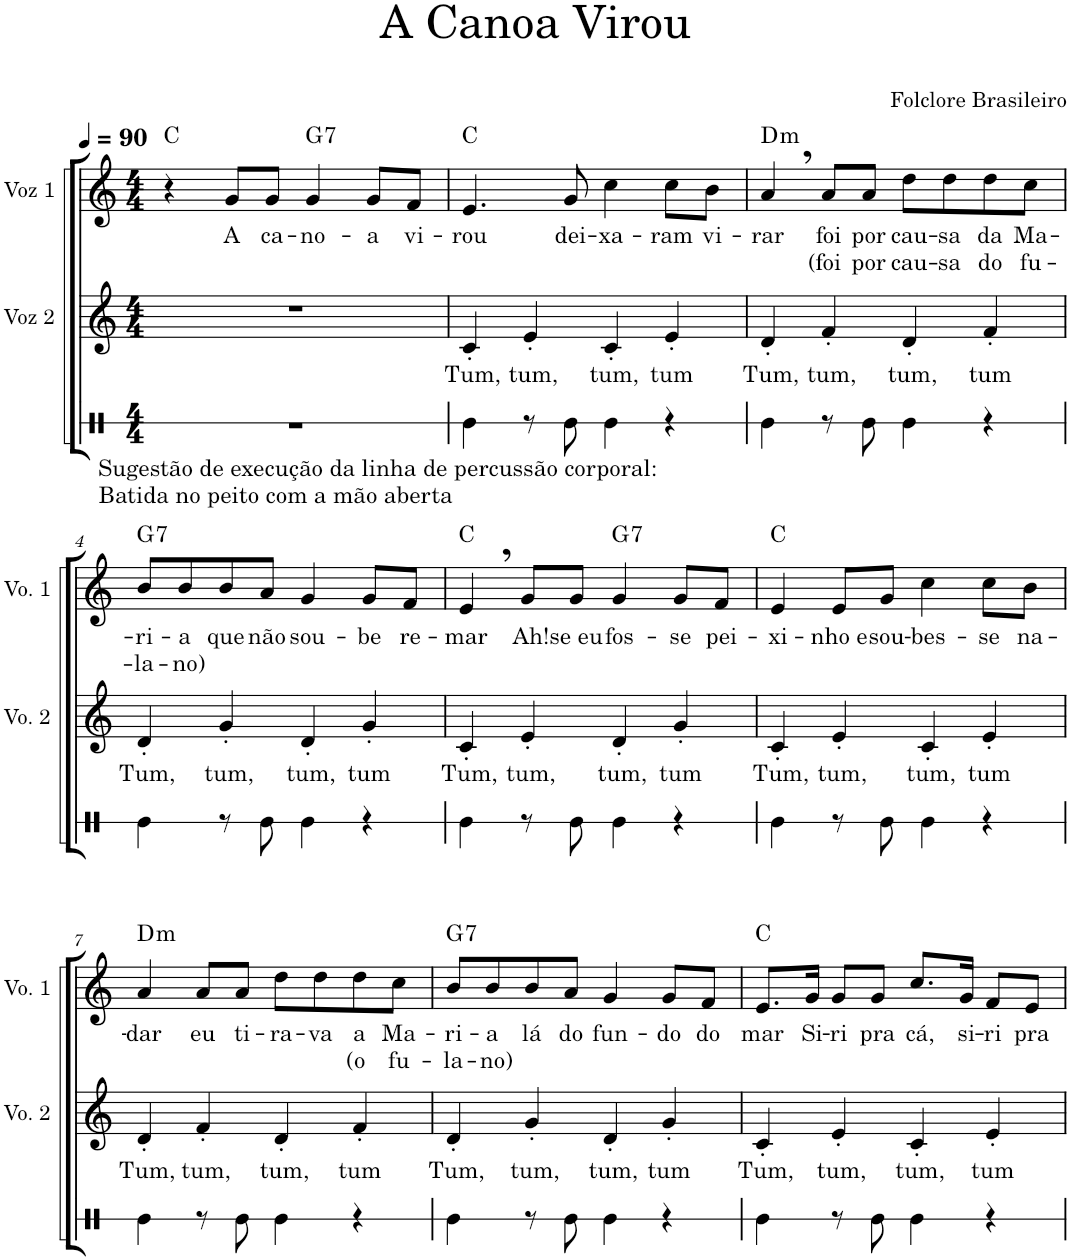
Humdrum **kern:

**kern	**kern	**text	**kern	**text	**text	**harte
*part3	*part2	*part2	*part1	*part1	*part1	*part1
*staff3	*staff2	*staff2	*staff1	*staff1	*staff1	*
*I"Voz 3	*I"Voz 2	*	*I"Voz 1	*	*	*
*	*I'Vo. 2	*	*I'Vo. 1	*	*	*
*stria1	*	*	*	*	*	*
*clefX	*clefG2	*	*clefG2	*	*	*
*k[]	*k[]	*	*k[]	*	*	*
*M4/4	*M4/4	*	*M4/4	*	*	*
*MM90	*MM90	*	*MM90	*	*	*
=1	=1	=1	=1	=1	=1	=1
!LO:TX:b:t=Sugestão de execução da linha de percussão corporal&colon;	!	!	!	!	!	!
!LO:TX:b:t=Batida no peito com a mão aberta	!	!	!	!	!	!
1r	1r	.	4r	.	.	C:maj
!	!	!	!	!LO:LY:b	!	!
.	.	.	8g/L	A	.	.
!	!	!	!	!LO:LY:b	!	!
.	.	.	8g/J	ca-	.	.
!	!	!	!	!LO:LY:b	!	!LO:H:kt=7
.	.	.	4g/	-no-	.	G:7
!	!	!	!	!LO:LY:b	!	!
.	.	.	8g/L	-a	.	.
!	!	!	!	!LO:LY:b	!	!
.	.	.	8f/J	vi-	.	.
=2	=2	=2	=2	=2	=2	=2
!	!	!LO:LY:b	!	!LO:LY:b	!	!
4Re\	4c'/	Tum,	4.e/	-rou	.	C:maj
!	!	!LO:LY:b	!	!	!	!
8r	4e'/	tum,	.	.	.	.
!	!	!	!	!LO:LY:b	!	!
8Re\	.	.	8g/	dei-	.	.
!	!	!LO:LY:b	!	!LO:LY:b	!	!
4Re\	4c'/	tum,	4cc\	-xa-	.	.
!	!	!LO:LY:b	!	!LO:LY:b	!	!
4r	4e'/	tum	8cc\L	-ram	.	.
!	!	!	!	!LO:LY:b	!	!
.	.	.	8b\J	vi-	.	.
=3	=3	=3	=3	=3	=3	=3
!	!	!LO:LY:b	!	!LO:LY:b	!	!LO:H:kt=m
4Re\	4d'/	Tum,	4a,/	-rar	.	D:min
!	!	!LO:LY:b	!	!LO:LY:b	!LO:LY:b	!
8r	4f'/	tum,	8a/L	foi	(foi	.
!	!	!	!	!LO:LY:b	!LO:LY:b	!
8Re\	.	.	8a/J	por	por	.
!	!	!LO:LY:b	!	!LO:LY:b	!LO:LY:b	!
4Re\	4d'/	tum,	8dd\L	cau-	cau-	.
!	!	!	!	!LO:LY:b	!LO:LY:b	!
.	.	.	8dd\	-sa	-sa	.
!	!	!LO:LY:b	!	!LO:LY:b	!LO:LY:b	!
4r	4f'/	tum	8dd\	da	do	.
!	!	!	!	!LO:LY:b	!LO:LY:b	!
.	.	.	8cc\J	Ma-	fu-	.
!!LO:LB:g=z
=4	=4	=4	=4	=4	=4	=4
!	!	!LO:LY:b	!	!LO:LY:b	!LO:LY:b	!LO:H:kt=7
4Re\	4d'/	Tum,	8b/L	-ri-	-la-	G:7
!	!	!	!	!LO:LY:b	!LO:LY:b	!
.	.	.	8b/	-a	-no)	.
!	!	!LO:LY:b	!	!LO:LY:b	!	!
8r	4g'/	tum,	8b/	que	.	.
!	!	!	!	!LO:LY:b	!	!
8Re\	.	.	8a/J	não	.	.
!	!	!LO:LY:b	!	!LO:LY:b	!	!
4Re\	4d'/	tum,	4g/	sou-	.	.
!	!	!LO:LY:b	!	!LO:LY:b	!	!
4r	4g'/	tum	8g/L	-be	.	.
!	!	!	!	!LO:LY:b	!	!
.	.	.	8f/J	re-	.	.
=5	=5	=5	=5	=5	=5	=5
!	!	!LO:LY:b	!	!LO:LY:b	!	!
4Re\	4c'/	Tum,	4e,/	-mar	.	C:maj
!	!	!LO:LY:b	!	!LO:LY:b	!	!
8r	4e'/	tum,	8g/L	Ah!	.	.
!	!	!	!	!LO:LY:b	!	!
8Re\	.	.	8g/J	se eu	.	.
!	!	!LO:LY:b	!	!LO:LY:b	!	!LO:H:kt=7
4Re\	4d'/	tum,	4g/	fos-	.	G:7
!	!	!LO:LY:b	!	!LO:LY:b	!	!
4r	4g'/	tum	8g/L	-se	.	.
!	!	!	!	!LO:LY:b	!	!
.	.	.	8f/J	pei-	.	.
=6	=6	=6	=6	=6	=6	=6
!	!	!LO:LY:b	!	!LO:LY:b	!	!
4Re\	4c'/	Tum,	4e/	-xi-	.	C:maj
!	!	!LO:LY:b	!	!LO:LY:b	!	!
8r	4e'/	tum,	8e/L	-nho e	.	.
!	!	!	!	!LO:LY:b	!	!
8Re\	.	.	8g/J	sou-	.	.
!	!	!LO:LY:b	!	!LO:LY:b	!	!
4Re\	4c'/	tum,	4cc\	-bes-	.	.
!	!	!LO:LY:b	!	!LO:LY:b	!	!
4r	4e'/	tum	8cc\L	-se	.	.
!	!	!	!	!LO:LY:b	!	!
.	.	.	8b\J	na-	.	.
!!LO:LB:g=z
=7	=7	=7	=7	=7	=7	=7
!	!	!LO:LY:b	!	!LO:LY:b	!	!LO:H:kt=m
4Re\	4d'/	Tum,	4a/	-dar	.	D:min
!	!	!LO:LY:b	!	!LO:LY:b	!	!
8r	4f'/	tum,	8a/L	eu	.	.
!	!	!	!	!LO:LY:b	!	!
8Re\	.	.	8a/J	ti-	.	.
!	!	!LO:LY:b	!	!LO:LY:b	!	!
4Re\	4d'/	tum,	8dd\L	-ra-	.	.
!	!	!	!	!LO:LY:b	!	!
.	.	.	8dd\	-va	.	.
!	!	!LO:LY:b	!	!LO:LY:b	!LO:LY:b	!
4r	4f'/	tum	8dd\	a	(o	.
!	!	!	!	!LO:LY:b	!LO:LY:b	!
.	.	.	8cc\J	Ma-	fu-	.
=8	=8	=8	=8	=8	=8	=8
!	!	!LO:LY:b	!	!LO:LY:b	!LO:LY:b	!LO:H:kt=7
4Re\	4d'/	Tum,	8b/L	ri-	-la-	G:7
!	!	!	!	!LO:LY:b	!LO:LY:b	!
.	.	.	8b/	-a	-no)	.
!	!	!LO:LY:b	!	!LO:LY:b	!	!
8r	4g'/	tum,	8b/	-lá	.	.
!	!	!	!	!LO:LY:b	!	!
8Re\	.	.	8a/J	do	.	.
!	!	!LO:LY:b	!	!LO:LY:b	!	!
4Re\	4d'/	tum,	4g/	fun-	.	.
!	!	!LO:LY:b	!	!LO:LY:b	!	!
4r	4g'/	tum	8g/L	-do	.	.
!	!	!	!	!LO:LY:b	!	!
.	.	.	8f/J	do	.	.
=9	=9	=9	=9	=9	=9	=9
!	!	!LO:LY:b	!	!LO:LY:b	!	!
4Re\	4c'/	Tum,	8.e/L	mar	.	C:maj
!	!	!	!	!LO:LY:b	!	!
.	.	.	16g/Jk	Si-	.	.
!	!	!LO:LY:b	!	!LO:LY:b	!	!
8r	4e'/	tum,	8g/L	-ri	.	.
!	!	!	!	!LO:LY:b	!	!
8Re\	.	.	8g/J	pra	.	.
!	!	!LO:LY:b	!	!LO:LY:b	!	!
4Re\	4c'/	tum,	8.cc/L	cá,	.	.
!	!	!	!	!LO:LY:b	!	!
.	.	.	16g/Jk	si-	.	.
!	!	!LO:LY:b	!	!LO:LY:b	!	!
4r	4e'/	tum	8f/L	-ri	.	.
!	!	!	!	!LO:LY:b	!	!
.	.	.	8e/J	pra	.	.
=	=	=	=	=	=	=
*-	*-	*-	*-	*-	*-	*-
